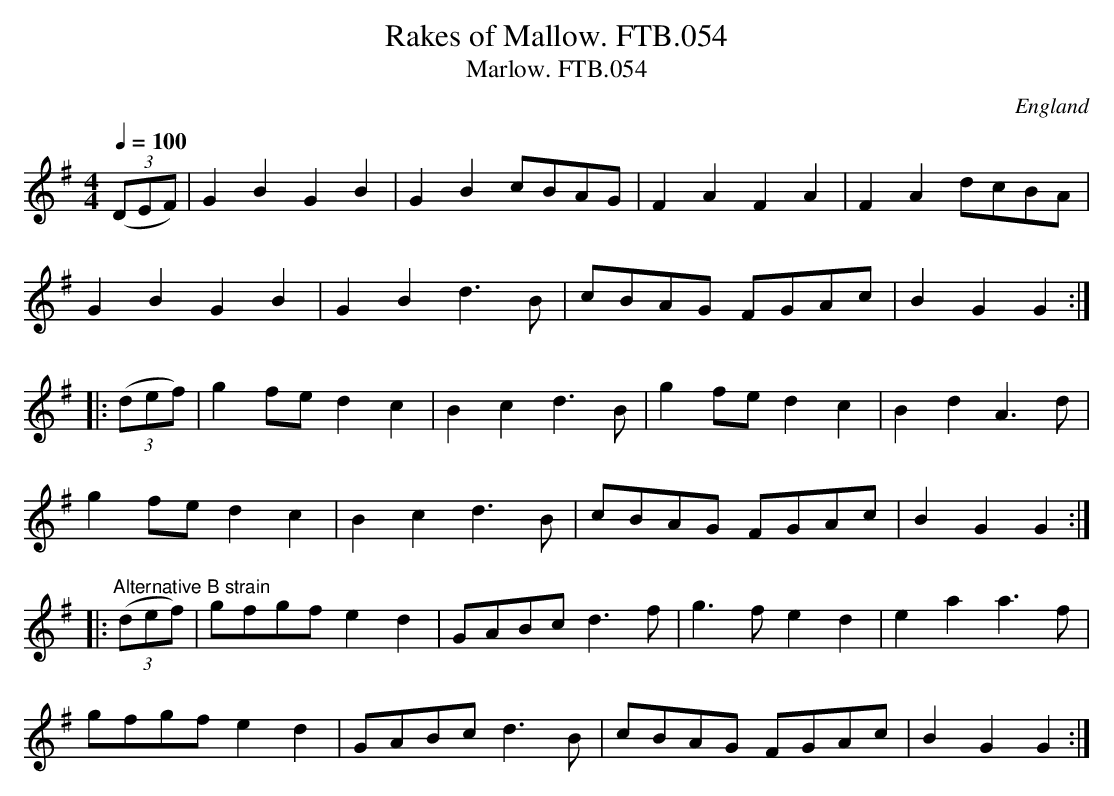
X:1
T:Rakes of Mallow. FTB.054
T:Marlow. FTB.054
M:4/4
L:1/4
Q:100
O:England
K:G major
((3D/E/F/)|GB GB|GB c/B/A/G/|FA FA|FA d/c/B/A/|
GB GB|GB d>B|c/B/A/G/ F/G/A/c/|BG G:|
|:((3d/e/f/)|gf/e/ dc|Bc d>B|gf/e/ dc|Bd A>d|
gf/e/ dc|Bc d>B|c/B/A/G/ F/G/A/c/|BG G:|
|:"Alternative B strain"((3d/e/f/)|g/f/g/f/ ed|G/A/B/c/ d>f|g>f ed|ea a>f|
g/f/g/f/ ed|G/A/B/c/ d>B|c/B/A/G/ F/G/A/c/|BG G:|
